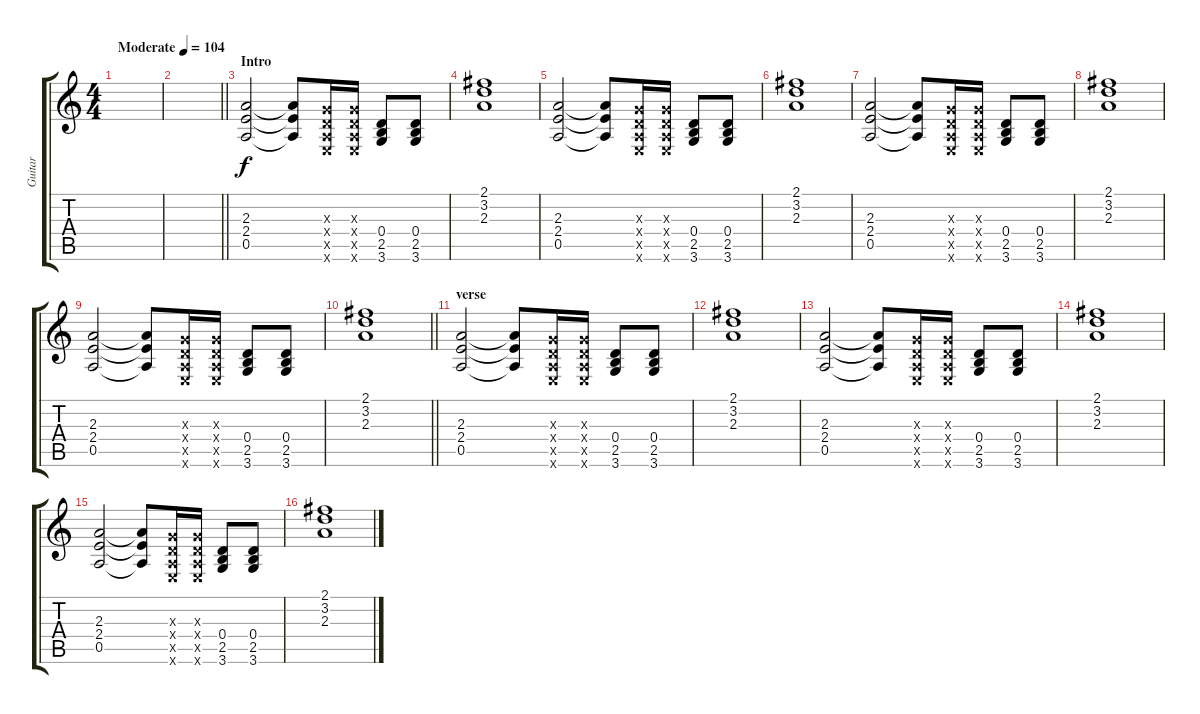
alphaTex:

\track ("Guitar" "Guitar") {instrument overdrivenguitar}
\staff {score tabs}
\tuning (E4 B3 G3 D3 A2 E2) {hide}
\ts (4 4)
\tempo (104 "Moderate")
\clef g2
\ks c
|
\barLineRight lightlight
|
\section ("" "Intro")
(2.3 2.4 0.5).2 (2.3{t} 2.4{t} 0.5{t}).8 (0.3{x} 0.4{x} 0.5{x} 0.6{x}).16 (0.3{x} 0.4{x} 0.5{x} 0.6{x}).16 (0.4 2.5 3.6).8 (0.4 2.5 3.6).8 |
(2.1 3.2 2.3).1 |
(2.3 2.4 0.5).2 (2.3{t} 2.4{t} 0.5{t}).8 (0.3{x} 0.4{x} 0.5{x} 0.6{x}).16 (0.3{x} 0.4{x} 0.5{x} 0.6{x}).16 (0.4 2.5 3.6).8 (0.4 2.5 3.6).8 |
(2.1 3.2 2.3).1 |
(2.3 2.4 0.5).2 (2.3{t} 2.4{t} 0.5{t}).8 (0.3{x} 0.4{x} 0.5{x} 0.6{x}).16 (0.3{x} 0.4{x} 0.5{x} 0.6{x}).16 (0.4 2.5 3.6).8 (0.4 2.5 3.6).8 |
(2.1 3.2 2.3).1 |
(2.3 2.4 0.5).2 (2.3{t} 2.4{t} 0.5{t}).8 (0.3{x} 0.4{x} 0.5{x} 0.6{x}).16 (0.3{x} 0.4{x} 0.5{x} 0.6{x}).16 (0.4 2.5 3.6).8 (0.4 2.5 3.6).8 |
\barLineRight lightlight
(2.1 3.2 2.3).1 |
\section ("" "verse")
(2.3 2.4 0.5).2 (2.3{t} 2.4{t} 0.5{t}).8 (0.3{x} 0.4{x} 0.5{x} 0.6{x}).16 (0.3{x} 0.4{x} 0.5{x} 0.6{x}).16 (0.4 2.5 3.6).8 (0.4 2.5 3.6).8 |
(2.1 3.2 2.3).1 |
(2.3 2.4 0.5).2 (2.3{t} 2.4{t} 0.5{t}).8 (0.3{x} 0.4{x} 0.5{x} 0.6{x}).16 (0.3{x} 0.4{x} 0.5{x} 0.6{x}).16 (0.4 2.5 3.6).8 (0.4 2.5 3.6).8 |
(2.1 3.2 2.3).1 |
(2.3 2.4 0.5).2 (2.3{t} 2.4{t} 0.5{t}).8 (0.3{x} 0.4{x} 0.5{x} 0.6{x}).16 (0.3{x} 0.4{x} 0.5{x} 0.6{x}).16 (0.4 2.5 3.6).8 (0.4 2.5 3.6).8 |
(2.1 3.2 2.3).1
